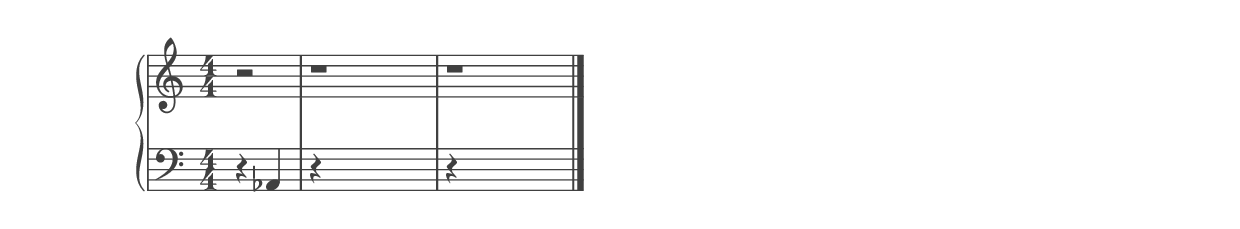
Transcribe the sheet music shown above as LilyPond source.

%% ----------------------------------------------------------------------------
%% Generated on: 2019 January 05
%% Note Name: A2b
%% Octave: 2
%% Clef: bass
%% Filename: 036-24-2-bass-A2b
%% ----------------------------------------------------------------------------

\version "2.19.82"

\include "../piano_note_colors.ly"

\header {
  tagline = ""
}

upper = {
  \clef treble
  \numericTimeSignature
  % treble note
  r2
  % treble octave (hidden)
  r1
  % treble octave (hidden) repeat
  \unHideNotes
  r1
  \bar "|."
}

lower = {
  \clef bass
  \numericTimeSignature
  % bass note in color
  r4 aes,4
  % bass octave (hidden)
  r4 \hideNotes aes,,4 aes,4 aes4
  % bass octave (hidden) repeat
  \unHideNotes
  r4 \hideNotes aes,,4 aes,4 aes4
}

\score {
  \new PianoStaff <<
    \context Score
    \applyContext #(override-color-for-all-grobs default-black)
    \time 4/4
    \partial 2
    \new Staff = upper { \upper }
    \new Staff = lower { \lower }
  >>
  \layout { }
  \midi { }
}